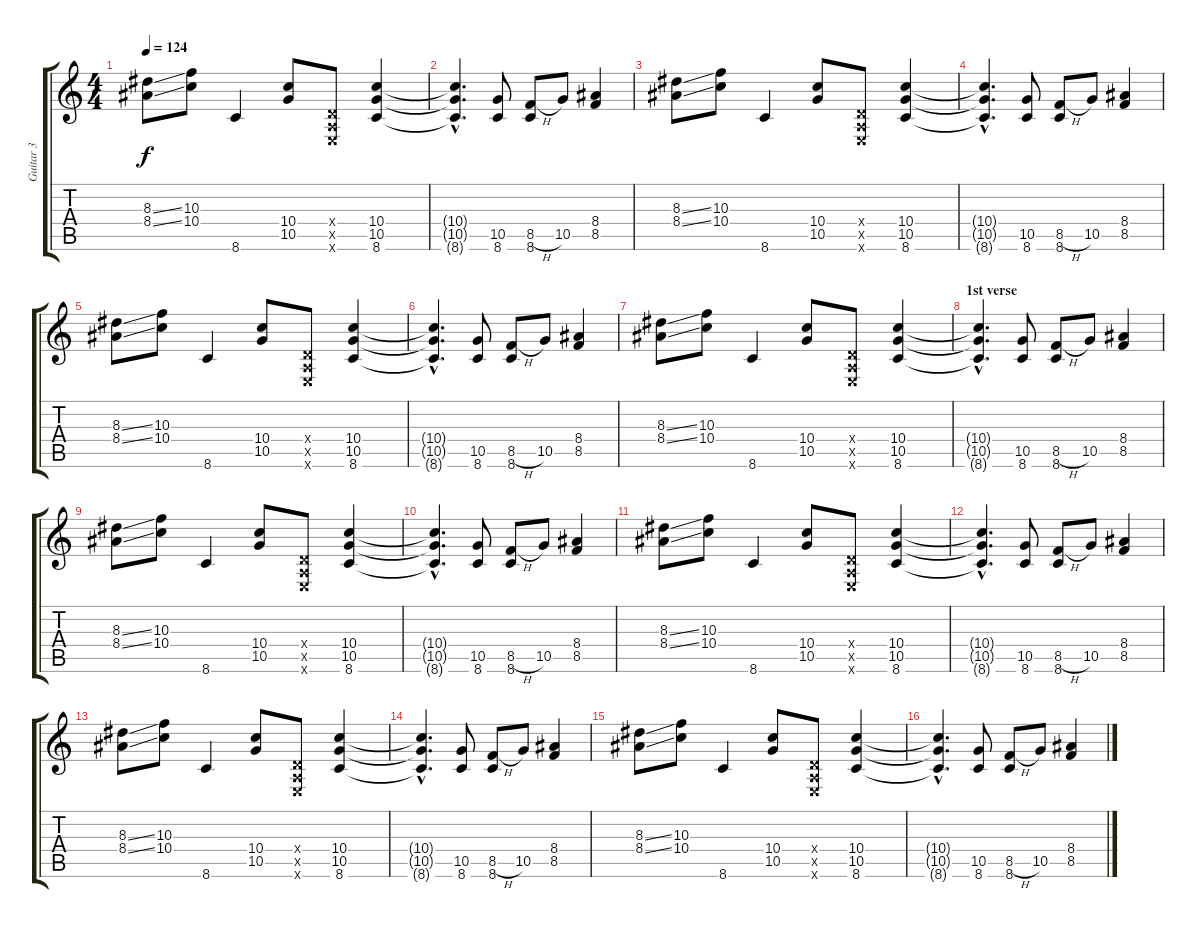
\track ("Guitar 3" "Guitar 3") {instrument distortionguitar}
\staff {score tabs}
\tuning (E4 B3 G3 D3 A2 E2) {hide}
\ts (4 4)
\tempo 124
\clef g2
\ks c
(8.3{ss} 8.4{ss}).8{dy f instrument distortionguitar} (10.3 10.4).8 8.6.4 (10.4 10.5).8 (0.4{x} 0.5{x} 0.6{x}).8 (10.4 10.5 8.6).4 |
(10.4{hac t} 10.5{hac t} 8.6{hac t}).4{d} (10.5 8.6).8 (8.5{h} 8.6).8 10.5.8 (8.4 8.5).4 |
(8.3{ss} 8.4{ss}).8 (10.3 10.4).8 8.6.4 (10.4 10.5).8 (0.4{x} 0.5{x} 0.6{x}).8 (10.4 10.5 8.6).4 |
(10.4{hac t} 10.5{hac t} 8.6{hac t}).4{d} (10.5 8.6).8 (8.5{h} 8.6).8 10.5.8 (8.4 8.5).4 |
(8.3{ss} 8.4{ss}).8 (10.3 10.4).8 8.6.4 (10.4 10.5).8 (0.4{x} 0.5{x} 0.6{x}).8 (10.4 10.5 8.6).4 |
(10.4{hac t} 10.5{hac t} 8.6{hac t}).4{d} (10.5 8.6).8 (8.5{h} 8.6).8 10.5.8 (8.4 8.5).4 |
(8.3{ss} 8.4{ss}).8 (10.3 10.4).8 8.6.4 (10.4 10.5).8 (0.4{x} 0.5{x} 0.6{x}).8 (10.4 10.5 8.6).4 |
\section ("" "1st verse")
(10.4{hac t} 10.5{hac t} 8.6{hac t}).4{d} (10.5 8.6).8 (8.5{h} 8.6).8 10.5.8 (8.4 8.5).4 |
(8.3{ss} 8.4{ss}).8 (10.3 10.4).8 8.6.4 (10.4 10.5).8 (0.4{x} 0.5{x} 0.6{x}).8 (10.4 10.5 8.6).4 |
(10.4{hac t} 10.5{hac t} 8.6{hac t}).4{d} (10.5 8.6).8 (8.5{h} 8.6).8 10.5.8 (8.4 8.5).4 |
(8.3{ss} 8.4{ss}).8 (10.3 10.4).8 8.6.4 (10.4 10.5).8 (0.4{x} 0.5{x} 0.6{x}).8 (10.4 10.5 8.6).4 |
(10.4{hac t} 10.5{hac t} 8.6{hac t}).4{d} (10.5 8.6).8 (8.5{h} 8.6).8 10.5.8 (8.4 8.5).4 |
(8.3{ss} 8.4{ss}).8 (10.3 10.4).8 8.6.4 (10.4 10.5).8 (0.4{x} 0.5{x} 0.6{x}).8 (10.4 10.5 8.6).4 |
(10.4{hac t} 10.5{hac t} 8.6{hac t}).4{d} (10.5 8.6).8 (8.5{h} 8.6).8 10.5.8 (8.4 8.5).4 |
(8.3{ss} 8.4{ss}).8 (10.3 10.4).8 8.6.4 (10.4 10.5).8 (0.4{x} 0.5{x} 0.6{x}).8 (10.4 10.5 8.6).4 |
(10.4{hac t} 10.5{hac t} 8.6{hac t}).4{d} (10.5 8.6).8 (8.5{h} 8.6).8 10.5.8 (8.4 8.5).4
